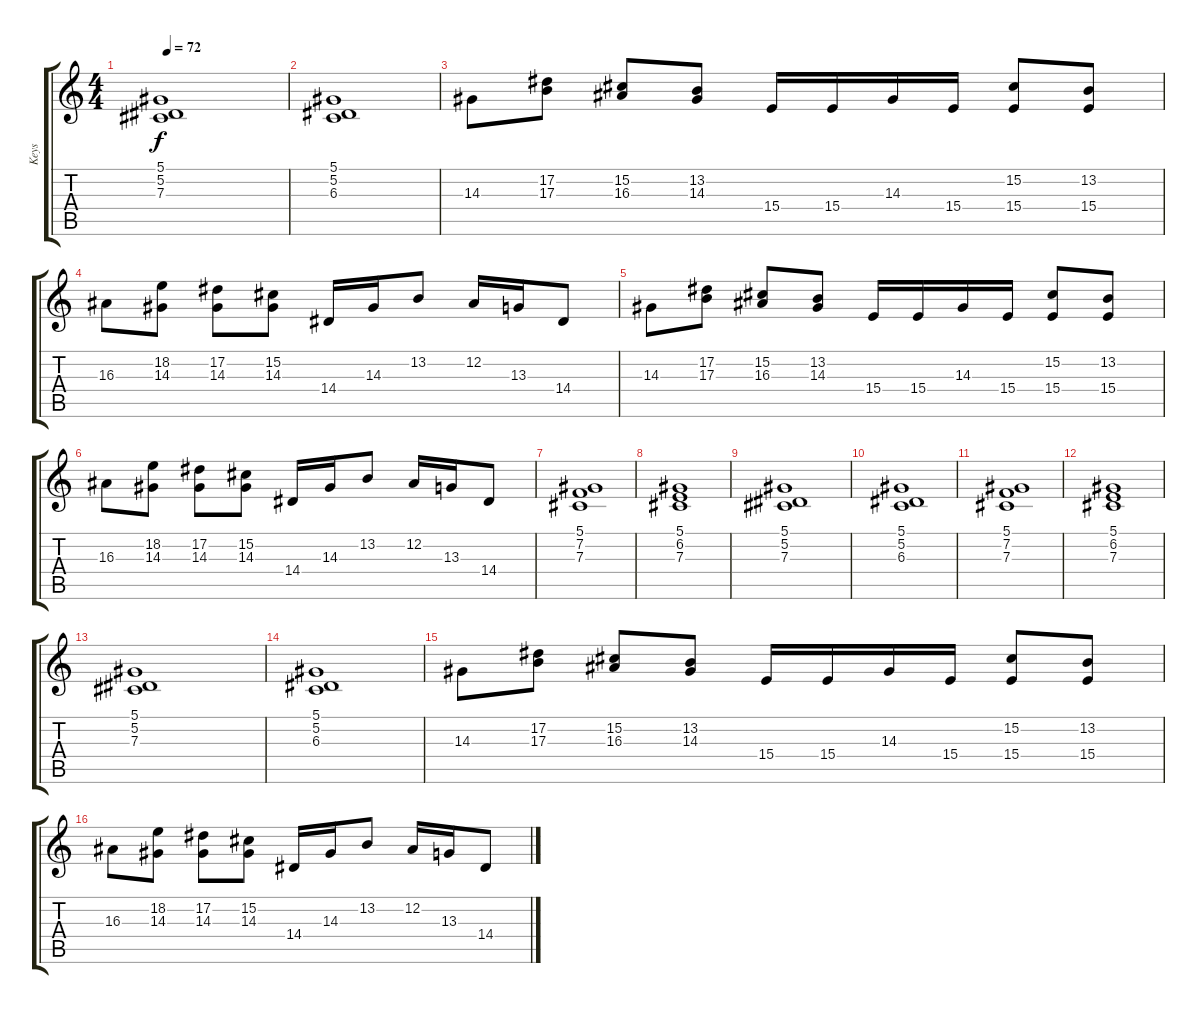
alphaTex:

\track ("Keys" "Keys") {instrument stringensemble1}
\staff {score tabs}
\tuning (Eb4 Bb3 Gb3 Db3 Ab2 Eb2) {hide}
\ts (4 4)
\tempo 72
\clef g2
\ks c
(5.1 5.2 7.3).1{dy f} |
(5.1 5.2 6.3).1 |
14.3.8 (17.2 17.3).8 (15.2 16.3).8 (13.2 14.3).8 15.4.16 15.4.16 14.3.16 15.4.16 (15.2 15.4).8 (13.2 15.4).8 |
16.3.8 (18.2 14.3).8 (17.2 14.3).8 (15.2 14.3).8 14.4.16 14.3.16 13.2.8 12.2.16 13.3.16 14.4.8 |
14.3.8 (17.2 17.3).8 (15.2 16.3).8 (13.2 14.3).8 15.4.16 15.4.16 14.3.16 15.4.16 (15.2 15.4).8 (13.2 15.4).8 |
16.3.8 (18.2 14.3).8 (17.2 14.3).8 (15.2 14.3).8 14.4.16 14.3.16 13.2.8 12.2.16 13.3.16 14.4.8 |
(5.1 7.2 7.3).1 |
(5.1 6.2 7.3).1 |
(5.1 5.2 7.3).1 |
(5.1 5.2 6.3).1 |
(5.1 7.2 7.3).1 |
(5.1 6.2 7.3).1 |
(5.1 5.2 7.3).1 |
(5.1 5.2 6.3).1 |
14.3.8 (17.2 17.3).8 (15.2 16.3).8 (13.2 14.3).8 15.4.16 15.4.16 14.3.16 15.4.16 (15.2 15.4).8 (13.2 15.4).8 |
16.3.8 (18.2 14.3).8 (17.2 14.3).8 (15.2 14.3).8 14.4.16 14.3.16 13.2.8 12.2.16 13.3.16 14.4.8
